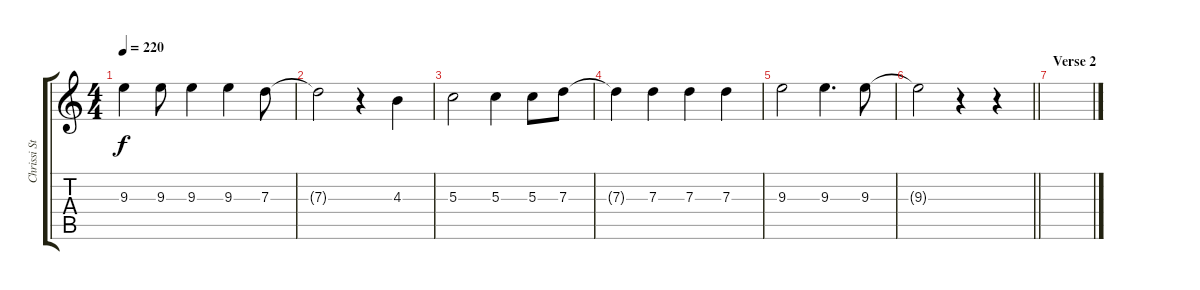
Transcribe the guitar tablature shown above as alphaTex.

\track ("Chrissi Stimme" "Chrissi St") {instrument overdrivenguitar}
\staff {score tabs}
\tuning (E4 B3 G3 D3 A2 E2) {hide}
\ts (4 4)
\tempo 220
\clef g2
\ks c
9.3.4{dy f} 9.3.8 9.3.4 9.3.4 7.3.8 |
7.3{t}.2 r.4 4.3.4 |
5.3.2 5.3.4 5.3.8 7.3.8 |
7.3{t}.4 7.3.4 7.3.4 7.3.4 |
9.3.2 9.3.4{d} 9.3.8 |
\barLineRight lightlight
9.3{t}.2 r.4 r.4 |
\section ("" "Verse 2")
